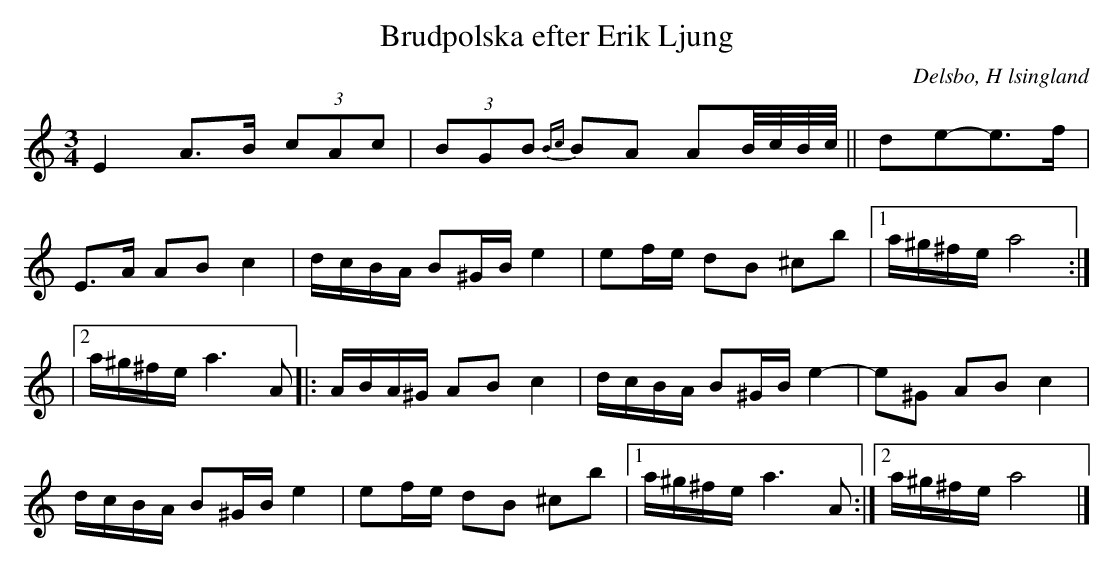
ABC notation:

X:1
T: Brudpolska efter Erik Ljung
O: Delsbo, H lsingland
M: 3/4
L: 1/8
K: Am
E2 A>B (3cAc| (3BGB {Bc}BA AB//c//B//c//|| de-e>f|
E>A AB c2 | d/c/B/A/ B^G/B/ e2 | ef/e/ dB ^cb |1 a/^g/^f/e/ a4 :|
|2 a/^g/^f/e/ a3 A |: A/B/A/^G/ AB c2 | d/c/B/A/ B^G/B/ e2- | e^G AB c2 |
d/c/B/A/ B^G/B/ e2 | ef/e/ dB ^cb |1 a/^g/^f/e/ a3 A :|2 a/^g/^f/e/ a4 |]
